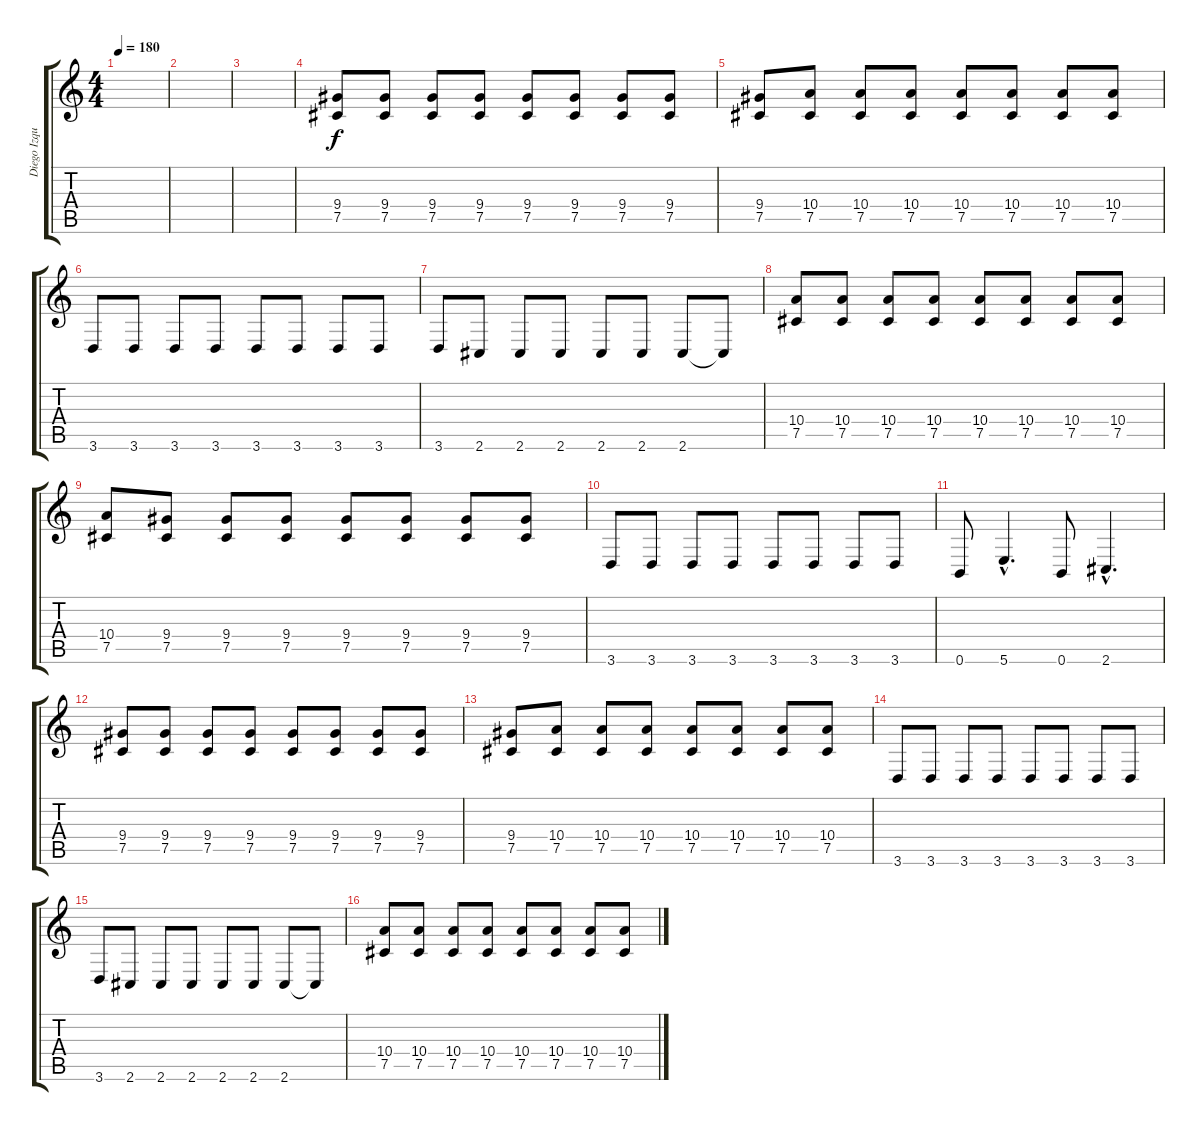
\track ("Diego Izquierdo (Bajo)" "Diego Izqu") {instrument electricbasspick}
\staff {score tabs}
\tuning (Db4 Ab3 E3 B2 Gb2 B1) {hide}
\ts (4 4)
\tempo 180
\clef g2
\ks c
|
|
|
(9.4 7.5).8 (9.4 7.5).8 (9.4 7.5).8 (9.4 7.5).8 (9.4 7.5).8 (9.4 7.5).8 (9.4 7.5).8 (9.4 7.5).8 |
(9.4 7.5).8 (10.4 7.5).8 (10.4 7.5).8 (10.4 7.5).8 (10.4 7.5).8 (10.4 7.5).8 (10.4 7.5).8 (10.4 7.5).8 |
3.6.8 3.6.8 3.6.8 3.6.8 3.6.8 3.6.8 3.6.8 3.6.8 |
3.6.8 2.6.8 2.6.8 2.6.8 2.6.8 2.6.8 2.6.8 2.6{t}.8 |
(10.4 7.5).8 (10.4 7.5).8 (10.4 7.5).8 (10.4 7.5).8 (10.4 7.5).8 (10.4 7.5).8 (10.4 7.5).8 (10.4 7.5).8 |
(10.4 7.5).8 (9.4 7.5).8 (9.4 7.5).8 (9.4 7.5).8 (9.4 7.5).8 (9.4 7.5).8 (9.4 7.5).8 (9.4 7.5).8 |
3.6.8 3.6.8 3.6.8 3.6.8 3.6.8 3.6.8 3.6.8 3.6.8 |
0.6.8 5.6{hac}.4{d} 0.6.8 2.6{hac}.4{d} |
(9.4 7.5).8 (9.4 7.5).8 (9.4 7.5).8 (9.4 7.5).8 (9.4 7.5).8 (9.4 7.5).8 (9.4 7.5).8 (9.4 7.5).8 |
(9.4 7.5).8 (10.4 7.5).8 (10.4 7.5).8 (10.4 7.5).8 (10.4 7.5).8 (10.4 7.5).8 (10.4 7.5).8 (10.4 7.5).8 |
3.6.8 3.6.8 3.6.8 3.6.8 3.6.8 3.6.8 3.6.8 3.6.8 |
3.6.8 2.6.8 2.6.8 2.6.8 2.6.8 2.6.8 2.6.8 2.6{t}.8 |
(10.4 7.5).8 (10.4 7.5).8 (10.4 7.5).8 (10.4 7.5).8 (10.4 7.5).8 (10.4 7.5).8 (10.4 7.5).8 (10.4 7.5).8
